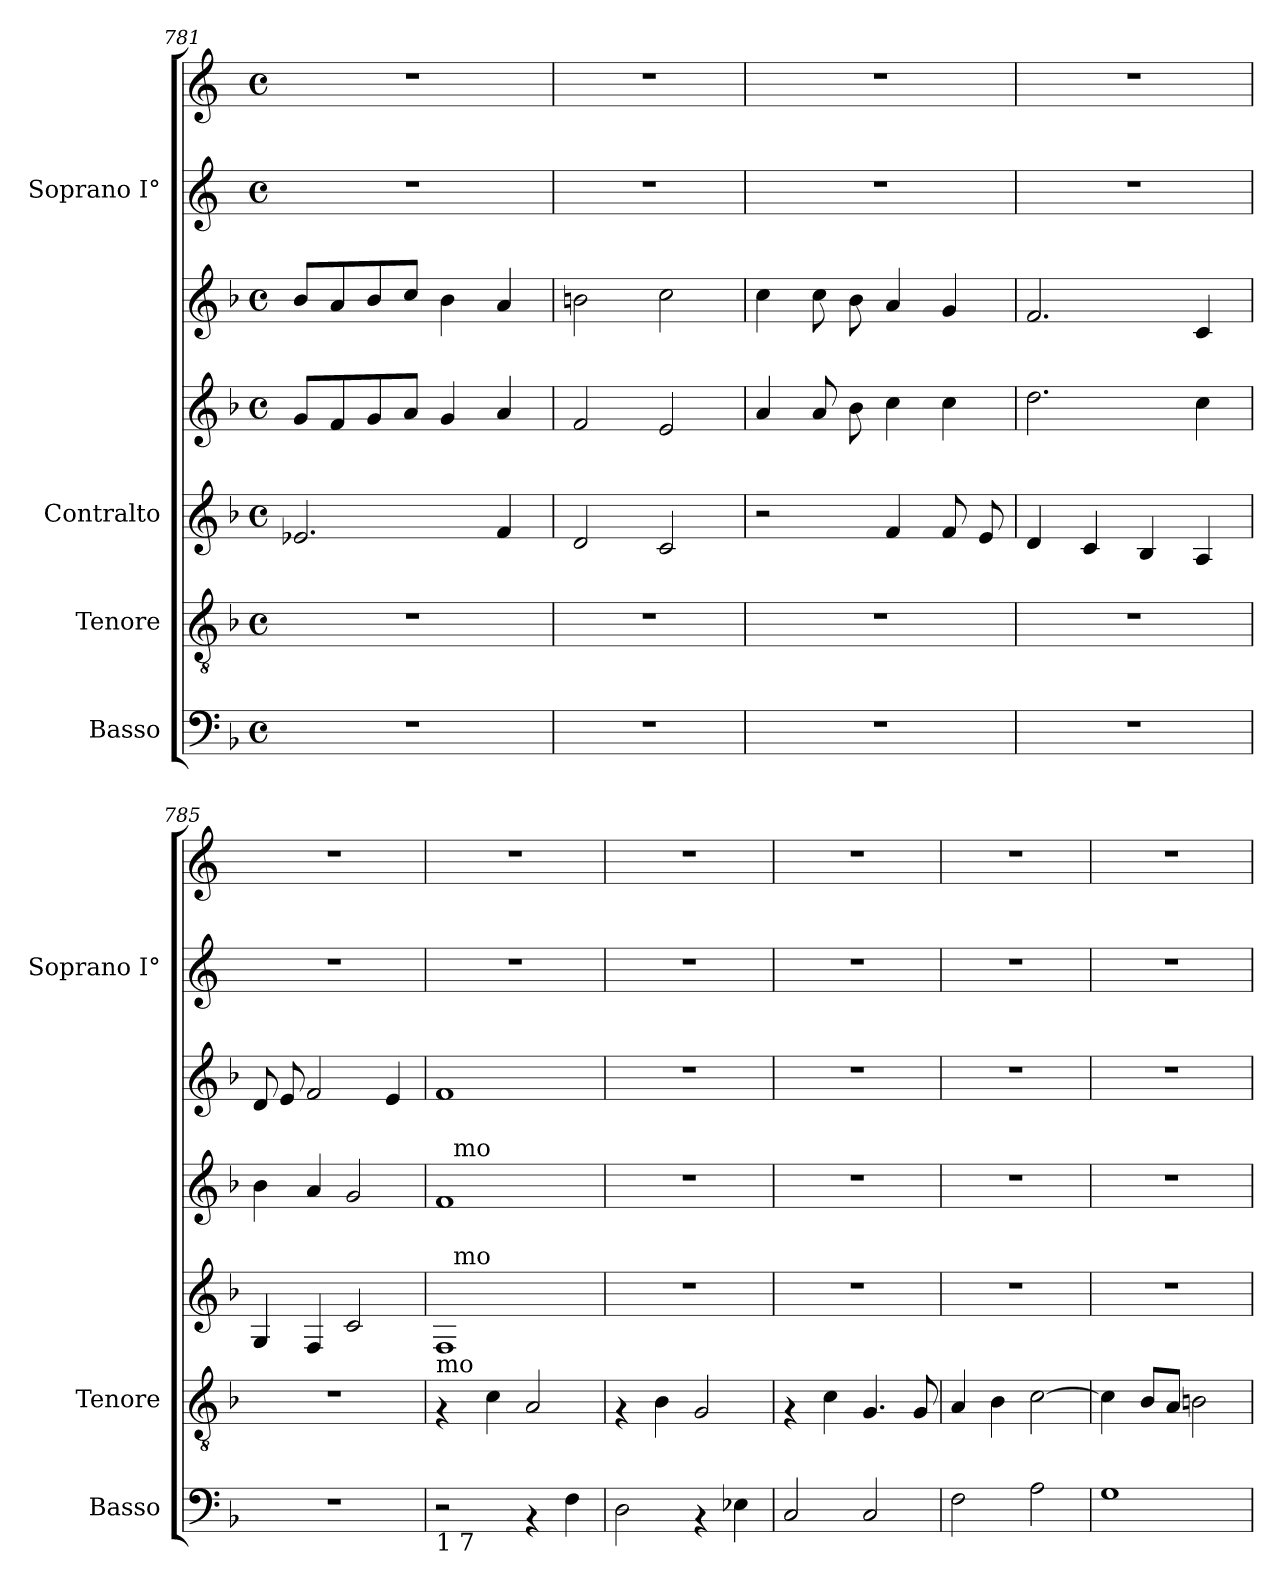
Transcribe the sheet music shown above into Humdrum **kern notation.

**kern	**kern	**kern	**kern	**kern	**kern	**kern
*part6	*part5	*part4	*part3	*part2	*part1	*part1
*staff7	*staff6	*staff5	*staff4	*staff3	*staff2	*staff1
*I"Basso	*I"Tenore	*I"Contralto	*	*	*I"Soprano I°	*
*I'Basso	*I'Tenore	*	*	*	*I'Soprano I°	*
*clefF4	*clefGv2	*clefG2	*clefG2	*clefG2	*clefG2	*clefG2
*k[b-]	*k[b-]	*k[b-]	*k[b-]	*k[b-]	*k[]	*k[]
*F:	*F:	*F:	*F:	*F:	*C:	*C:
*M4/4	*M4/4	*M4/4	*M4/4	*M4/4	*M4/4	*M4/4
*met(c)	*met(c)	*met(c)	*met(c)	*met(c)	*met(c)	*met(c)
=781	=781	=781	=781	=781	=781	=781
1r	1r	2.e-X/	8g/L	8b-/L	1r	1r
.	.	.	8f/	8a/	.	.
.	.	.	8g/	8b-/	.	.
.	.	.	8a/J	8cc/J	.	.
.	.	.	4g/	4b-\	.	.
.	.	4f/	4a/	4a/	.	.
=782	=782	=782	=782	=782	=782	=782
1r	1r	2d/	2f/	2bn\	1r	1r
.	.	2c/	2e/	2cc\	.	.
=783	=783	=783	=783	=783	=783	=783
1r	1r	2r	4a/	4cc\	1r	1r
.	.	.	8a/	8cc\	.	.
.	.	.	8b-\	8b-\	.	.
.	.	4f/	4cc\	4a/	.	.
.	.	8f/	4cc\	4g/	.	.
.	.	8e/	.	.	.	.
=784	=784	=784	=784	=784	=784	=784
1r	1r	4d/	2.dd\	2.f/	1r	1r
.	.	4c/	.	.	.	.
.	.	4B-/	.	.	.	.
.	.	4A/	4cc\	4c/	.	.
=785	=785	=785	=785	=785	=785	=785
1r	1r	4G/	4b-\	8d/	1r	1r
.	.	.	.	8e/	.	.
.	.	4F/	4a/	2f/	.	.
.	.	2c/	2g/	.	.	.
.	.	.	.	4e/	.	.
!!LO:PB:g=z
=786	=786	=786	=786	=786	=786	=786
!	!LO:TX:a:t=mo	!	!	!	!	!
!LO:TX:b:t=1 7	!	!	!	!	!	!
*	*	*^	*^	*	*	*
2r	4rF	1F	16ryy	1f	16ryy	1f	1r	1r
!	!	!	!	!	!LO:TX:a:t=mo	!	!	!
!	!	!	!LO:TX:a:t=mo	!	!	!	!	!
.	.	.	2...ryy	.	2...ryy	.	.	.
.	4c\	.	.	.	.	.	.	.
4rAA	2A/	.	.	.	.	.	.	.
4F\	.	.	.	.	.	.	.	.
*	*	*v	*v	*	*	*	*	*
*	*	*	*v	*v	*	*	*
=787	=787	=787	=787	=787	=787	=787
2D\	4rF	1r	1r	1r	1r	1r
.	4B-\	.	.	.	.	.
4rAA	2G/	.	.	.	.	.
4E-X\	.	.	.	.	.	.
=788	=788	=788	=788	=788	=788	=788
2C/	4rF	1r	1r	1r	1r	1r
.	4c\	.	.	.	.	.
2C/	4.G/	.	.	.	.	.
.	8G/	.	.	.	.	.
=789	=789	=789	=789	=789	=789	=789
2F\	4A/	1r	1r	1r	1r	1r
.	4B-\	.	.	.	.	.
2A\	[>2c\	.	.	.	.	.
=790	=790	=790	=790	=790	=790	=790
1G	4c\]	1r	1r	1r	1r	1r
.	8B-/L	.	.	.	.	.
.	8A/J	.	.	.	.	.
.	2Bn\	.	.	.	.	.
=	=	=	=	=	=	=
*-	*-	*-	*-	*-	*-	*-
